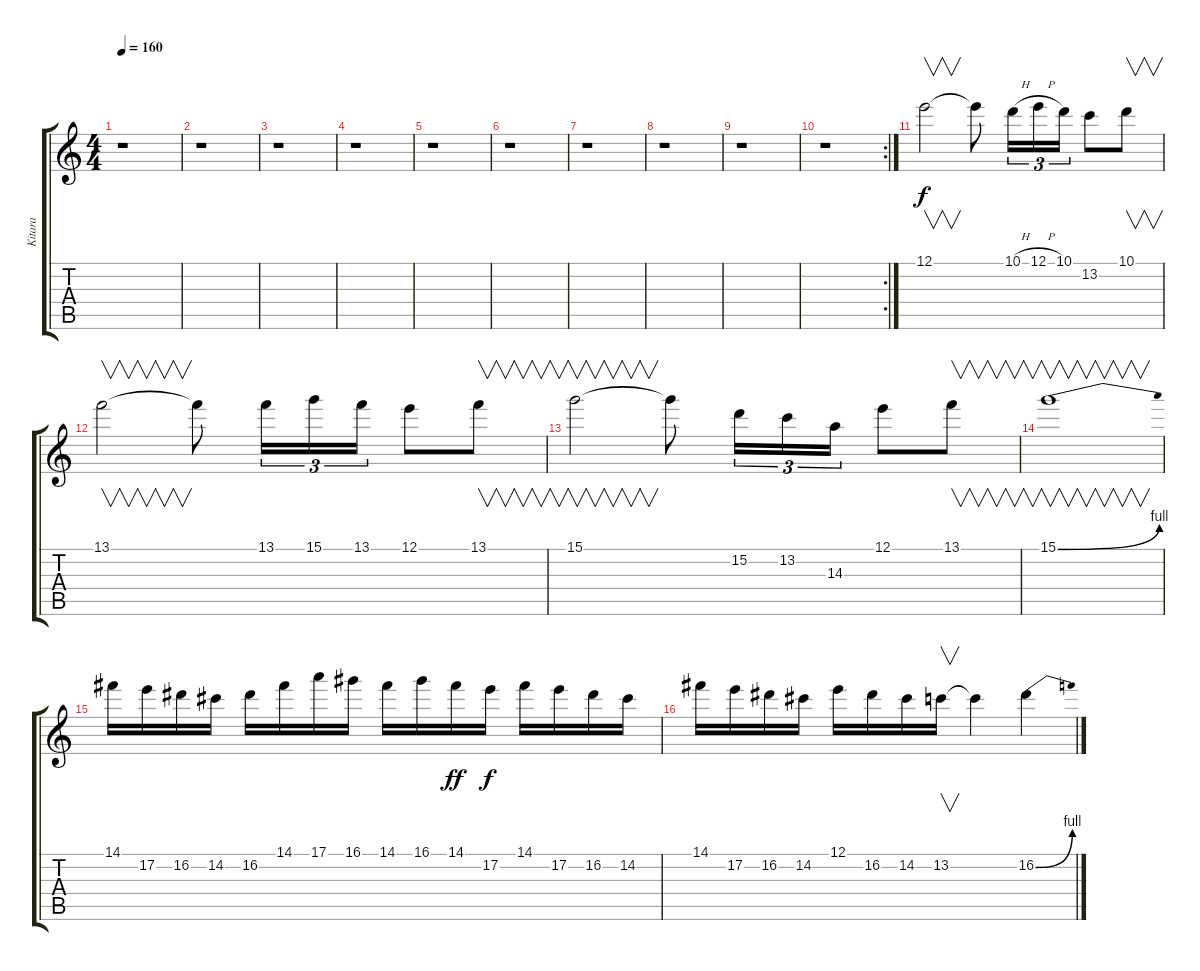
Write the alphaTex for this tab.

\track ("Kitara" "Kitara") {instrument distortionguitar}
\staff {score tabs}
\tuning (E4 B3 G3 D3 A2 E2) {hide}
\ts (4 4)
\tempo 160
\clef g2
\ks c
r.1{dy f} |
r.1 |
r.1 |
r.1 |
r.1 |
r.1 |
r.1 |
r.1 |
r.1 |
\rc 2
r.1 |
12.1.2{v} 12.1{t}.8 10.1{h}.16{tu (3 2)} 12.1{h}.16{tu (3 2)} 10.1.16{tu (3 2)} 13.2.8 10.1.8{v} |
13.1.2{v} 13.1{t}.8 13.1.16{tu (3 2)} 15.1.16{tu (3 2)} 13.1.16{tu (3 2)} 12.1.8 13.1.8{v} |
15.1.2{v} 15.1{t}.8 15.2.16{tu (3 2)} 13.2.16{tu (3 2)} 14.3.16{tu (3 2)} 12.1.8 13.1.8{v} |
15.1{be (bend 0 0 60 4)}.1{v} |
14.1.16 17.2.16 16.2.16 14.2.16 16.2.16 14.1.16 17.1.16 16.1.16 14.1.16 16.1.16 14.1.16{dy ff} 17.2.16{dy f} 14.1.16 17.2.16 16.2.16 14.2.16 |
14.1.16 17.2.16 16.2.16 14.2.16 12.1.16 16.2.16 14.2.16 13.2.16{v} 13.2{t}.4 16.2{be (bend 0 0 60 4)}.4
